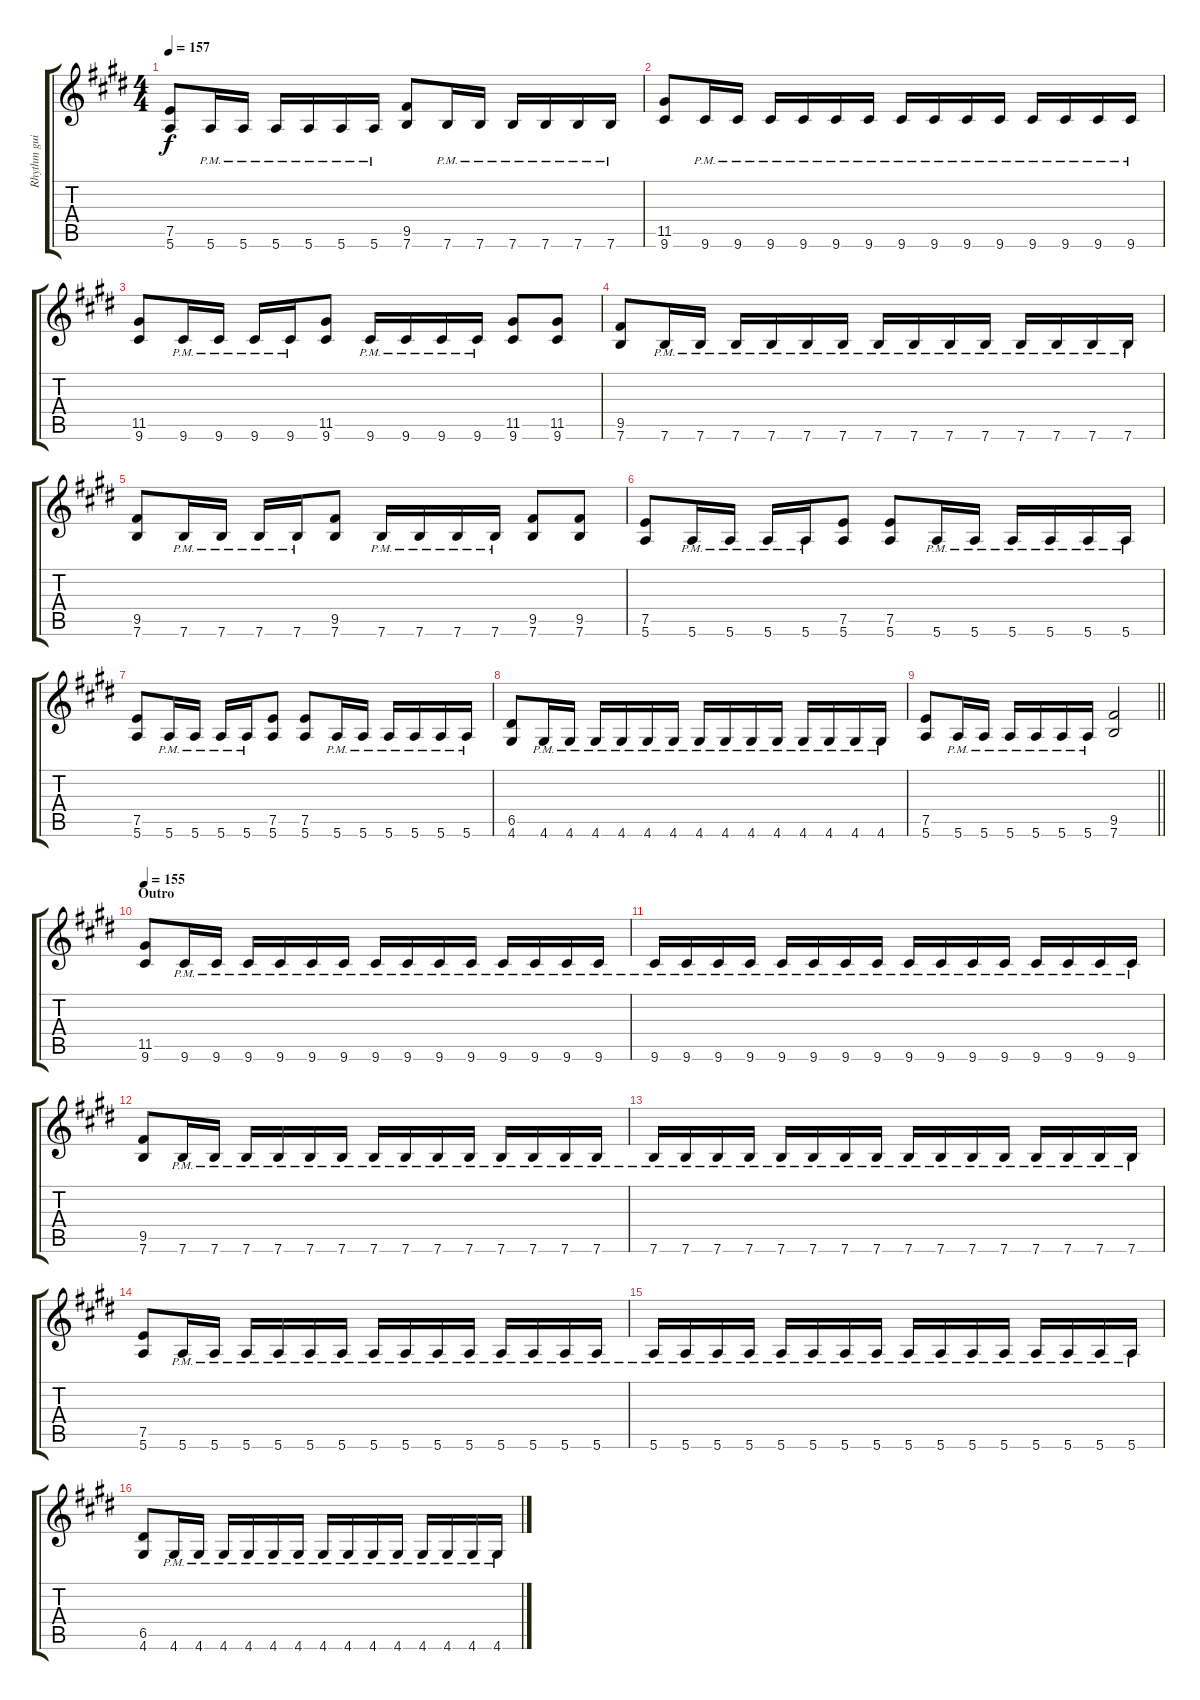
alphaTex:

\track ("Rhythm guitar I (Marcus Siepen)" "Rhythm gui") {instrument distortionguitar}
\staff {score tabs}
\tuning (E4 B3 G3 D3 A2 E2) {hide}
\ts (4 4)
\tempo 157
\clef g2
\ks c#minor
(7.5 5.6).8{dy f} 5.6{pm}.16 5.6{pm}.16 5.6{pm}.16 5.6{pm}.16 5.6{pm}.16 5.6{pm}.16 (9.5 7.6).8 7.6{pm}.16 7.6{pm}.16 7.6{pm}.16 7.6{pm}.16 7.6{pm}.16 7.6{pm}.16 |
(11.5 9.6).8 9.6{pm}.16 9.6{pm}.16 9.6{pm}.16 9.6{pm}.16 9.6{pm}.16 9.6{pm}.16 9.6{pm}.16 9.6{pm}.16 9.6{pm}.16 9.6{pm}.16 9.6{pm}.16 9.6{pm}.16 9.6{pm}.16 9.6{pm}.16 |
(11.5 9.6).8 9.6{pm}.16 9.6{pm}.16 9.6{pm}.16 9.6{pm}.16 (11.5 9.6).8 9.6{pm}.16 9.6{pm}.16 9.6{pm}.16 9.6{pm}.16 (11.5 9.6).8 (11.5 9.6).8 |
(9.5 7.6).8 7.6{pm}.16 7.6{pm}.16 7.6{pm}.16 7.6{pm}.16 7.6{pm}.16 7.6{pm}.16 7.6{pm}.16 7.6{pm}.16 7.6{pm}.16 7.6{pm}.16 7.6{pm}.16 7.6{pm}.16 7.6{pm}.16 7.6{pm}.16 |
(9.5 7.6).8 7.6{pm}.16 7.6{pm}.16 7.6{pm}.16 7.6{pm}.16 (9.5 7.6).8 7.6{pm}.16 7.6{pm}.16 7.6{pm}.16 7.6{pm}.16 (9.5 7.6).8 (9.5 7.6).8 |
(7.5 5.6).8 5.6{pm}.16 5.6{pm}.16 5.6{pm}.16 5.6{pm}.16 (7.5 5.6).8 (7.5 5.6).8 5.6{pm}.16 5.6{pm}.16 5.6{pm}.16 5.6{pm}.16 5.6{pm}.16 5.6{pm}.16 |
(7.5 5.6).8 5.6{pm}.16 5.6{pm}.16 5.6{pm}.16 5.6{pm}.16 (7.5 5.6).8 (7.5 5.6).8 5.6{pm}.16 5.6{pm}.16 5.6{pm}.16 5.6{pm}.16 5.6{pm}.16 5.6{pm}.16 |
(6.5 4.6).8 4.6{pm}.16 4.6{pm}.16 4.6{pm}.16 4.6{pm}.16 4.6{pm}.16 4.6{pm}.16 4.6{pm}.16 4.6{pm}.16 4.6{pm}.16 4.6{pm}.16 4.6{pm}.16 4.6{pm}.16 4.6{pm}.16 4.6{pm}.16 |
\barLineRight lightlight
(7.5 5.6).8 5.6{pm}.16 5.6{pm}.16 5.6{pm}.16 5.6{pm}.16 5.6{pm}.16 5.6{pm}.16 (9.5 7.6).2 |
\section ("" "Outro")
\tempo 155
(11.5 9.6).8 9.6{pm}.16 9.6{pm}.16 9.6{pm}.16 9.6{pm}.16 9.6{pm}.16 9.6{pm}.16 9.6{pm}.16 9.6{pm}.16 9.6{pm}.16 9.6{pm}.16 9.6{pm}.16 9.6{pm}.16 9.6{pm}.16 9.6{pm}.16 |
9.6{pm}.16 9.6{pm}.16 9.6{pm}.16 9.6{pm}.16 9.6{pm}.16 9.6{pm}.16 9.6{pm}.16 9.6{pm}.16 9.6{pm}.16 9.6{pm}.16 9.6{pm}.16 9.6{pm}.16 9.6{pm}.16 9.6{pm}.16 9.6{pm}.16 9.6{pm}.16 |
(9.5 7.6).8 7.6{pm}.16 7.6{pm}.16 7.6{pm}.16 7.6{pm}.16 7.6{pm}.16 7.6{pm}.16 7.6{pm}.16 7.6{pm}.16 7.6{pm}.16 7.6{pm}.16 7.6{pm}.16 7.6{pm}.16 7.6{pm}.16 7.6{pm}.16 |
7.6{pm}.16 7.6{pm}.16 7.6{pm}.16 7.6{pm}.16 7.6{pm}.16 7.6{pm}.16 7.6{pm}.16 7.6{pm}.16 7.6{pm}.16 7.6{pm}.16 7.6{pm}.16 7.6{pm}.16 7.6{pm}.16 7.6{pm}.16 7.6{pm}.16 7.6{pm}.16 |
(7.5 5.6).8 5.6{pm}.16 5.6{pm}.16 5.6{pm}.16 5.6{pm}.16 5.6{pm}.16 5.6{pm}.16 5.6{pm}.16 5.6{pm}.16 5.6{pm}.16 5.6{pm}.16 5.6{pm}.16 5.6{pm}.16 5.6{pm}.16 5.6{pm}.16 |
5.6{pm}.16 5.6{pm}.16 5.6{pm}.16 5.6{pm}.16 5.6{pm}.16 5.6{pm}.16 5.6{pm}.16 5.6{pm}.16 5.6{pm}.16 5.6{pm}.16 5.6{pm}.16 5.6{pm}.16 5.6{pm}.16 5.6{pm}.16 5.6{pm}.16 5.6{pm}.16 |
(6.5 4.6).8 4.6{pm}.16 4.6{pm}.16 4.6{pm}.16 4.6{pm}.16 4.6{pm}.16 4.6{pm}.16 4.6{pm}.16 4.6{pm}.16 4.6{pm}.16 4.6{pm}.16 4.6{pm}.16 4.6{pm}.16 4.6{pm}.16 4.6{pm}.16
